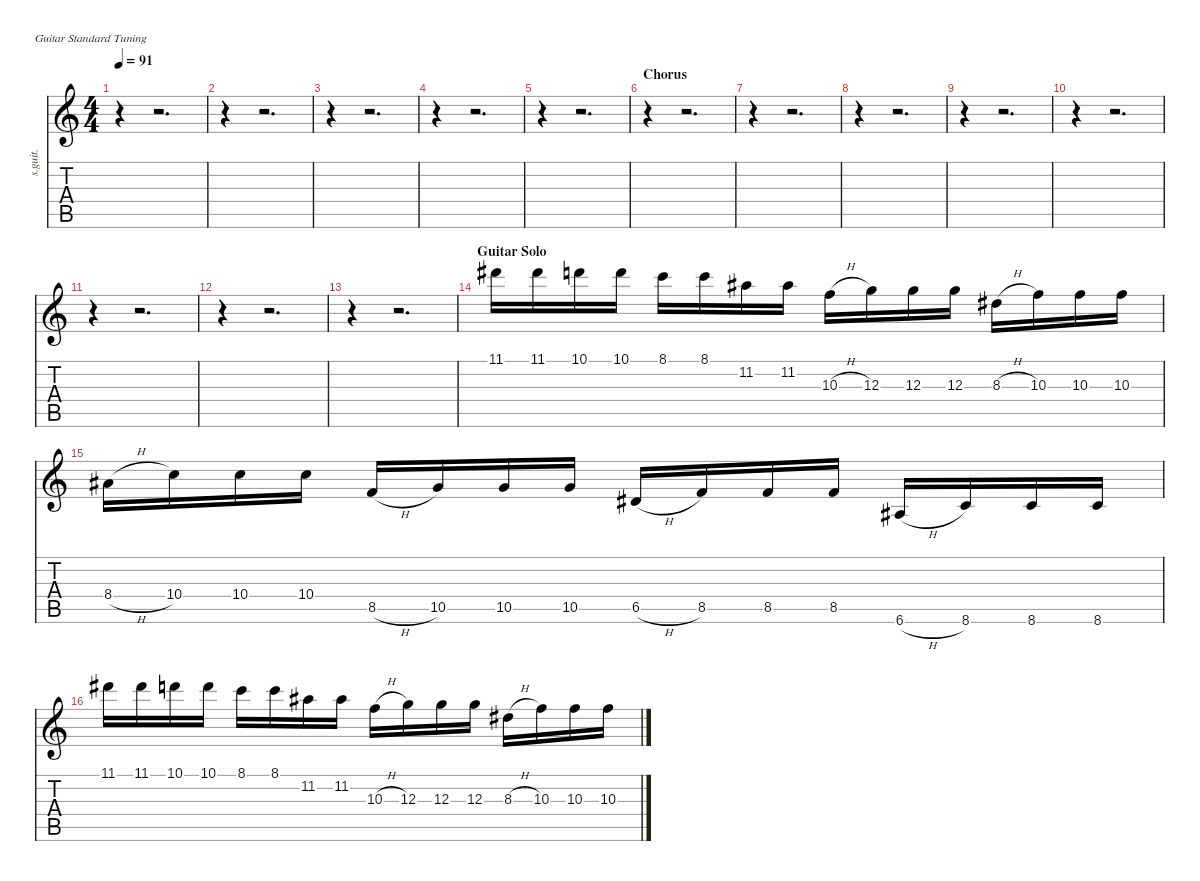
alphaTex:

\defaultSystemsLayout 4
\hideDynamics
\bracketExtendMode nobrackets
\track ("Josh - Solo" "s.guit.") {instrument overdrivenguitar}
\staff {score tabs}
\tuning (E4 B3 G3 D3 A2 E2)
\ts (4 4)
\tempo 91
\clef g2
\ks c
r.4{dy mf} r.2{d} |
r.4 r.2{d} |
r.4 r.2{d} |
r.4 r.2{d} |
r.4 r.2{d} |
\section ("" "Chorus")
r.4 r.2{d} |
r.4 r.2{d} |
r.4 r.2{d} |
r.4 r.2{d} |
r.4 r.2{d} |
r.4 r.2{d} |
r.4 r.2{d} |
r.4 r.2{d} |
\section ("" "Guitar Solo")
11.1{acc #}.16{dy ff} 11.1{acc #}.16 10.1.16 10.1.16 8.1.16 8.1.16 11.2{acc #}.16 11.2{acc #}.16 10.3{h}.16 12.3.16 12.3.16 12.3.16 8.3{h acc #}.16 10.3.16 10.3.16 10.3.16 |
8.4{h acc #}.16 10.4.16 10.4.16 10.4.16 8.5{h}.16 10.5.16 10.5.16 10.5.16 6.5{h acc #}.16 8.5.16 8.5.16 8.5.16 6.6{h acc #}.16 8.6.16 8.6.16 8.6.16 |
11.1{acc #}.16 11.1{acc #}.16 10.1.16 10.1.16 8.1.16 8.1.16 11.2{acc #}.16 11.2{acc #}.16 10.3{h}.16 12.3.16 12.3.16 12.3.16 8.3{h acc #}.16 10.3.16 10.3.16 10.3.16
